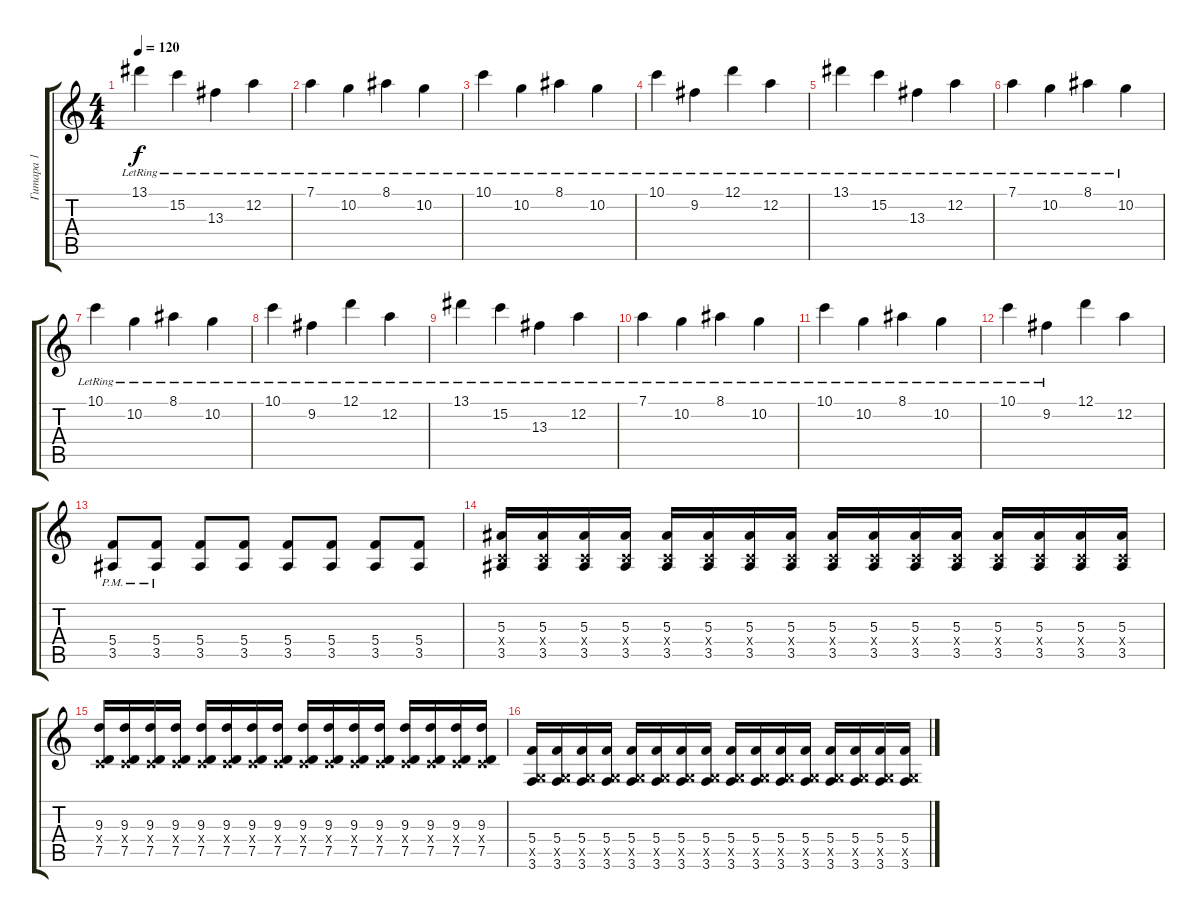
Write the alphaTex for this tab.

\track ("Гитара 1" "Гитара 1") {instrument overdrivenguitar}
\staff {score tabs}
\tuning (D4 A3 F3 C3 G2 D2) {hide}
\ts (4 4)
\tempo 120
\clef g2
\ks c
13.1{lr}.4{dy f} 15.2{lr}.4 13.3{lr}.4 12.2{lr}.4 |
7.1{lr}.4 10.2{lr}.4 8.1{lr}.4 10.2{lr}.4 |
10.1{lr}.4 10.2{lr}.4 8.1{lr}.4 10.2{lr}.4 |
10.1{lr}.4 9.2{lr}.4 12.1{lr}.4 12.2{lr}.4 |
13.1{lr}.4 15.2{lr}.4 13.3{lr}.4 12.2{lr}.4 |
7.1{lr}.4 10.2{lr}.4 8.1{lr}.4 10.2{lr}.4 |
10.1{lr}.4 10.2{lr}.4 8.1{lr}.4 10.2{lr}.4 |
10.1{lr}.4 9.2{lr}.4 12.1{lr}.4 12.2{lr}.4 |
13.1{lr}.4 15.2{lr}.4 13.3{lr}.4 12.2{lr}.4 |
7.1{lr}.4 10.2{lr}.4 8.1{lr}.4 10.2{lr}.4 |
10.1{lr}.4 10.2{lr}.4 8.1{lr}.4 10.2{lr}.4 |
10.1{lr}.4 9.2{lr}.4 12.1.4 12.2.4 |
(5.4{pm} 3.5{pm}).8{instrument overdrivenguitar} (5.4{pm} 3.5{pm}).8 (5.4 3.5).8 (5.4 3.5).8 (5.4 3.5).8 (5.4 3.5).8 (5.4 3.5).8 (5.4 3.5).8 |
(5.3 0.4{x} 3.5).16 (5.3 0.4{x} 3.5).16 (5.3 0.4{x} 3.5).16 (5.3 0.4{x} 3.5).16 (5.3 0.4{x} 3.5).16 (5.3 0.4{x} 3.5).16 (5.3 0.4{x} 3.5).16 (5.3 0.4{x} 3.5).16 (5.3 0.4{x} 3.5).16 (5.3 0.4{x} 3.5).16 (5.3 0.4{x} 3.5).16 (5.3 0.4{x} 3.5).16 (5.3 0.4{x} 3.5).16 (5.3 0.4{x} 3.5).16 (5.3 0.4{x} 3.5).16 (5.3 0.4{x} 3.5).16 |
(9.3 0.4{x} 7.5).16 (9.3 0.4{x} 7.5).16 (9.3 0.4{x} 7.5).16 (9.3 0.4{x} 7.5).16 (9.3 0.4{x} 7.5).16 (9.3 0.4{x} 7.5).16 (9.3 0.4{x} 7.5).16 (9.3 0.4{x} 7.5).16 (9.3 0.4{x} 7.5).16 (9.3 0.4{x} 7.5).16 (9.3 0.4{x} 7.5).16 (9.3 0.4{x} 7.5).16 (9.3 0.4{x} 7.5).16 (9.3 0.4{x} 7.5).16 (9.3 0.4{x} 7.5).16 (9.3 0.4{x} 7.5).16 |
(5.4 0.5{x} 3.6).16 (5.4 0.5{x} 3.6).16 (5.4 0.5{x} 3.6).16 (5.4 0.5{x} 3.6).16 (5.4 0.5{x} 3.6).16 (5.4 0.5{x} 3.6).16 (5.4 0.5{x} 3.6).16 (5.4 0.5{x} 3.6).16 (5.4 0.5{x} 3.6).16 (5.4 0.5{x} 3.6).16 (5.4 0.5{x} 3.6).16 (5.4 0.5{x} 3.6).16 (5.4 0.5{x} 3.6).16 (5.4 0.5{x} 3.6).16 (5.4 0.5{x} 3.6).16 (5.4 0.5{x} 3.6).16
